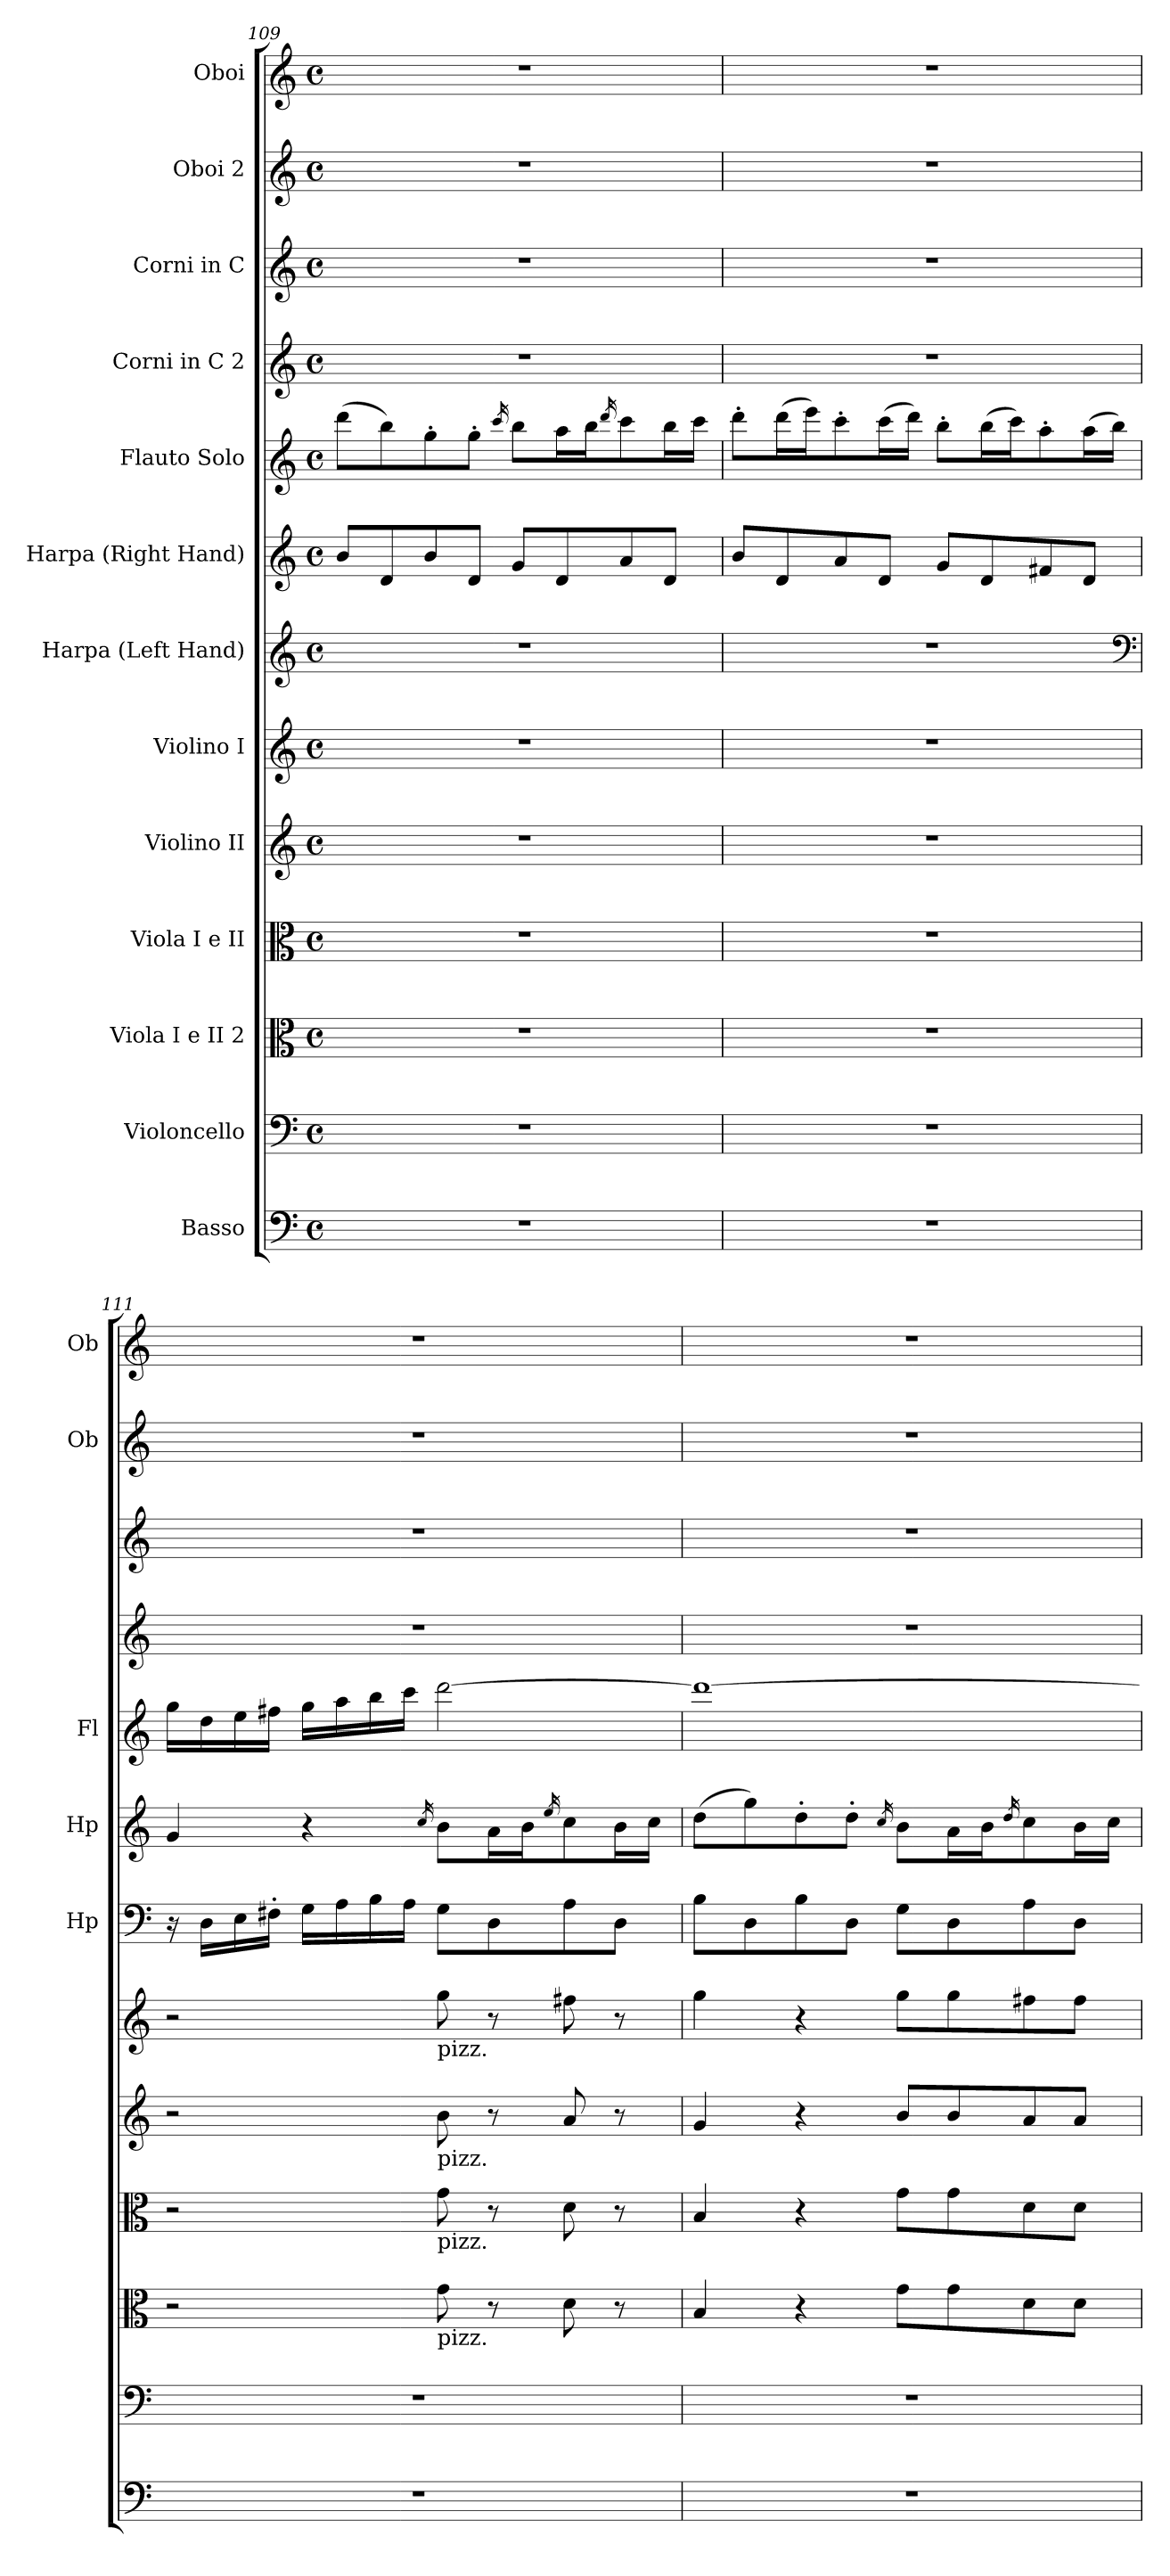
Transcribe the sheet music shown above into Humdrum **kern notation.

**kern	**kern	**kern	**kern	**kern	**kern	**kern	**kern	**kern	**kern	**kern	**kern	**kern
*part13	*part12	*part11	*part10	*part9	*part8	*part7	*part6	*part5	*part4	*part3	*part2	*part1
*staff13	*staff12	*staff11	*staff10	*staff9	*staff8	*staff7	*staff6	*staff5	*staff4	*staff3	*staff2	*staff1
*I"Basso	*I"Violoncello	*I"Viola I e II 2	*I"Viola I e II	*I"Violino II	*I"Violino I	*I"Harpa (Left Hand)	*I"Harpa (Right Hand)	*I"Flauto Solo	*I"Corni in C 2	*I"Corni in C	*I"Oboi 2	*I"Oboi
*	*	*	*	*	*	*I'Hp	*I'Hp	*I'Fl	*	*	*I'Ob	*I'Ob
!!LO:PB:g=z
*clefF4	*clefF4	*clefC3	*clefC3	*clefG2	*clefG2	*clefG2	*clefG2	*clefG2	*clefG2	*clefG2	*clefG2	*clefG2
*ITrd0c12	*	*	*	*	*	*	*	*	*ITrd0c12	*ITrd0c12	*	*
*k[]	*k[]	*k[]	*k[]	*k[]	*k[]	*k[]	*k[]	*k[]	*k[]	*k[]	*k[]	*k[]
*C:	*C:	*C:	*C:	*C:	*C:	*C:	*C:	*C:	*C:	*C:	*C:	*C:
*M4/4	*M4/4	*M4/4	*M4/4	*M4/4	*M4/4	*M4/4	*M4/4	*M4/4	*M4/4	*M4/4	*M4/4	*M4/4
*met(c)	*met(c)	*met(c)	*met(c)	*met(c)	*met(c)	*met(c)	*met(c)	*met(c)	*met(c)	*met(c)	*met(c)	*met(c)
=109	=109	=109	=109	=109	=109	=109	=109	=109	=109	=109	=109	=109
1r	1r	1r	1r	1r	1r	1r	8b/L	(8ddd\L	1r	1r	1r	1r
.	.	.	.	.	.	.	8d/	8bb\)	.	.	.	.
.	.	.	.	.	.	.	8b/	8gg'\	.	.	.	.
.	.	.	.	.	.	.	8d/J	8gg'\J	.	.	.	.
.	.	.	.	.	.	.	.	16qccc/	.	.	.	.
.	.	.	.	.	.	.	8g/L	8bb\L	.	.	.	.
.	.	.	.	.	.	.	8d/	16aa\L	.	.	.	.
.	.	.	.	.	.	.	.	16bb\J	.	.	.	.
.	.	.	.	.	.	.	.	16qddd/	.	.	.	.
.	.	.	.	.	.	.	8a/	8ccc\	.	.	.	.
.	.	.	.	.	.	.	8d/J	16bb\L	.	.	.	.
.	.	.	.	.	.	.	.	16ccc\JJ	.	.	.	.
=110	=110	=110	=110	=110	=110	=110	=110	=110	=110	=110	=110	=110
1r	1r	1r	1r	1r	1r	1r	8b/L	8ddd'\L	1r	1r	1r	1r
.	.	.	.	.	.	.	8d/	(16ddd\L	.	.	.	.
.	.	.	.	.	.	.	.	16eee\J)	.	.	.	.
.	.	.	.	.	.	.	8a/	8ccc'\	.	.	.	.
.	.	.	.	.	.	.	8d/J	(16ccc\L	.	.	.	.
.	.	.	.	.	.	.	.	16ddd\JJ)	.	.	.	.
.	.	.	.	.	.	.	8g/L	8bb'\L	.	.	.	.
.	.	.	.	.	.	.	8d/	(16bb\L	.	.	.	.
.	.	.	.	.	.	.	.	16ccc\J)	.	.	.	.
.	.	.	.	.	.	.	8f#X/	8aa'\	.	.	.	.
.	.	.	.	.	.	.	8d/J	(16aa\L	.	.	.	.
.	.	.	.	.	.	.	.	16bb\JJ)	.	.	.	.
*	*	*	*	*	*	*clefF4	*	*	*	*	*	*
=111	=111	=111	=111	=111	=111	=111	=111	=111	=111	=111	=111	=111
1r	1r	2r	2r	2r	2r	16r	4g/	16gg\LL	1r	1r	1r	1r
.	.	.	.	.	.	16D\LL	.	16dd\	.	.	.	.
.	.	.	.	.	.	16E\	.	16ee\	.	.	.	.
.	.	.	.	.	.	16F#X'\JJ	.	16ff#X\JJ	.	.	.	.
.	.	.	.	.	.	16G\LL	4r	16gg\LL	.	.	.	.
.	.	.	.	.	.	16A\	.	16aa\	.	.	.	.
.	.	.	.	.	.	16B\	.	16bb\	.	.	.	.
.	.	.	.	.	.	16A\JJ	.	16ccc\JJ	.	.	.	.
.	.	.	.	.	.	.	16qcc/	.	.	.	.	.
!	!	!	!	!	!LO:TX:b:t=pizz.	!	!	!	!	!	!	!
!	!	!	!	!LO:TX:b:t=pizz.	!	!	!	!	!	!	!	!
!	!	!	!LO:TX:b:t=pizz.	!	!	!	!	!	!	!	!	!
!	!	!LO:TX:b:t=pizz.	!	!	!	!	!	!	!	!	!	!
.	.	8g\	8g\	8b\	8gg\	8G\L	8b\L	[2ddd\	.	.	.	.
.	.	8r	8r	8r	8r	8D\	16a\L	.	.	.	.	.
.	.	.	.	.	.	.	16b\J	.	.	.	.	.
.	.	.	.	.	.	.	16qee/	.	.	.	.	.
.	.	8d\	8d\	8a/	8ff#X\	8A\	8cc\	.	.	.	.	.
.	.	8r	8r	8r	8r	8D\J	16b\L	.	.	.	.	.
.	.	.	.	.	.	.	16cc\JJ	.	.	.	.	.
!!LO:PB:g=z
=112	=112	=112	=112	=112	=112	=112	=112	=112	=112	=112	=112	=112
1r	1r	4B/	4B/	4g/	4gg\	8B\L	(8dd\L	1ddd_	1r	1r	1r	1r
.	.	.	.	.	.	8D\	8gg\)	.	.	.	.	.
.	.	4r	4r	4r	4r	8B\	8dd'\	.	.	.	.	.
.	.	.	.	.	.	8D\J	8dd'\J	.	.	.	.	.
.	.	.	.	.	.	.	16qcc/	.	.	.	.	.
.	.	8g\L	8g\L	8b/L	8gg\L	8G\L	8b\L	.	.	.	.	.
.	.	8g\	8g\	8b/	8gg\	8D\	16a\L	.	.	.	.	.
.	.	.	.	.	.	.	16b\J	.	.	.	.	.
.	.	.	.	.	.	.	16qdd/	.	.	.	.	.
.	.	8d\	8d\	8a/	8ff#X\	8A\	8cc\	.	.	.	.	.
.	.	8d\J	8d\J	8a/J	8ff#\J	8D\J	16b\L	.	.	.	.	.
.	.	.	.	.	.	.	16cc\JJ	.	.	.	.	.
=	=	=	=	=	=	=	=	=	=	=	=	=
*-	*-	*-	*-	*-	*-	*-	*-	*-	*-	*-	*-	*-
